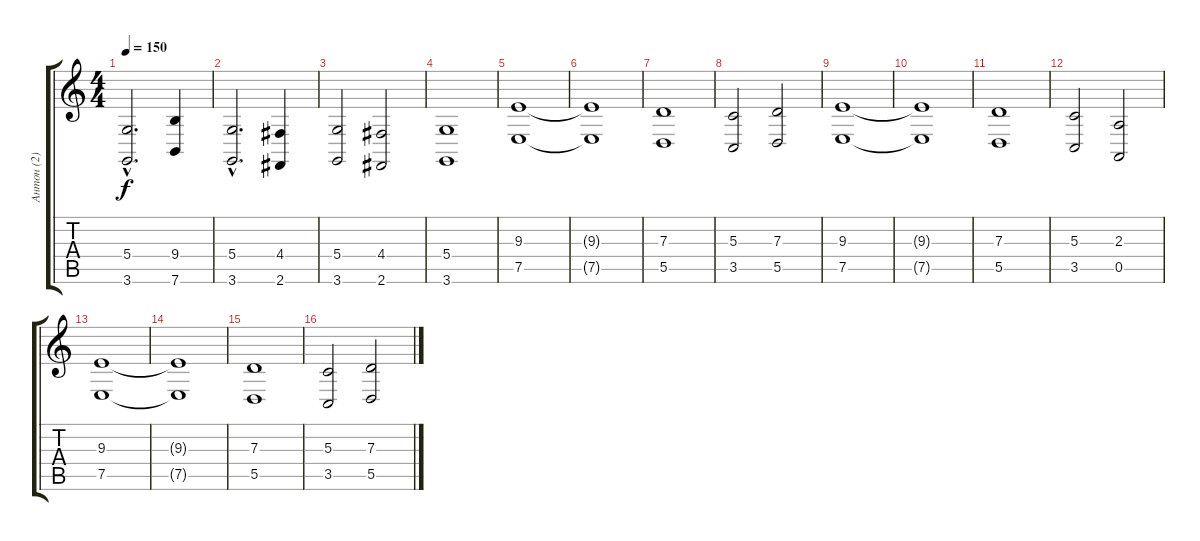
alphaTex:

\track ("Антон (2) - клавиши" "Антон (2) ") {instrument acousticgrandpiano}
\staff {score tabs}
\tuning (E4 B3 G3 D3 A2 E2) {hide}
\ts (4 4)
\tempo 150
\clef g2
\ks c
(5.4{hac} 3.6{hac}).2{d dy f} (9.4 7.6).4 |
(5.4{hac} 3.6{hac}).2{d} (4.4 2.6).4 |
(5.4 3.6).2 (4.4 2.6).2 |
(5.4 3.6).1 |
(9.3 7.5).1 |
(9.3{t} 7.5{t}).1 |
(7.3 5.5).1 |
(5.3 3.5).2 (7.3 5.5).2 |
(9.3 7.5).1 |
(9.3{t} 7.5{t}).1 |
(7.3 5.5).1 |
(5.3 3.5).2 (2.3 0.5).2 |
(9.3 7.5).1 |
(9.3{t} 7.5{t}).1 |
(7.3 5.5).1 |
(5.3 3.5).2 (7.3 5.5).2
